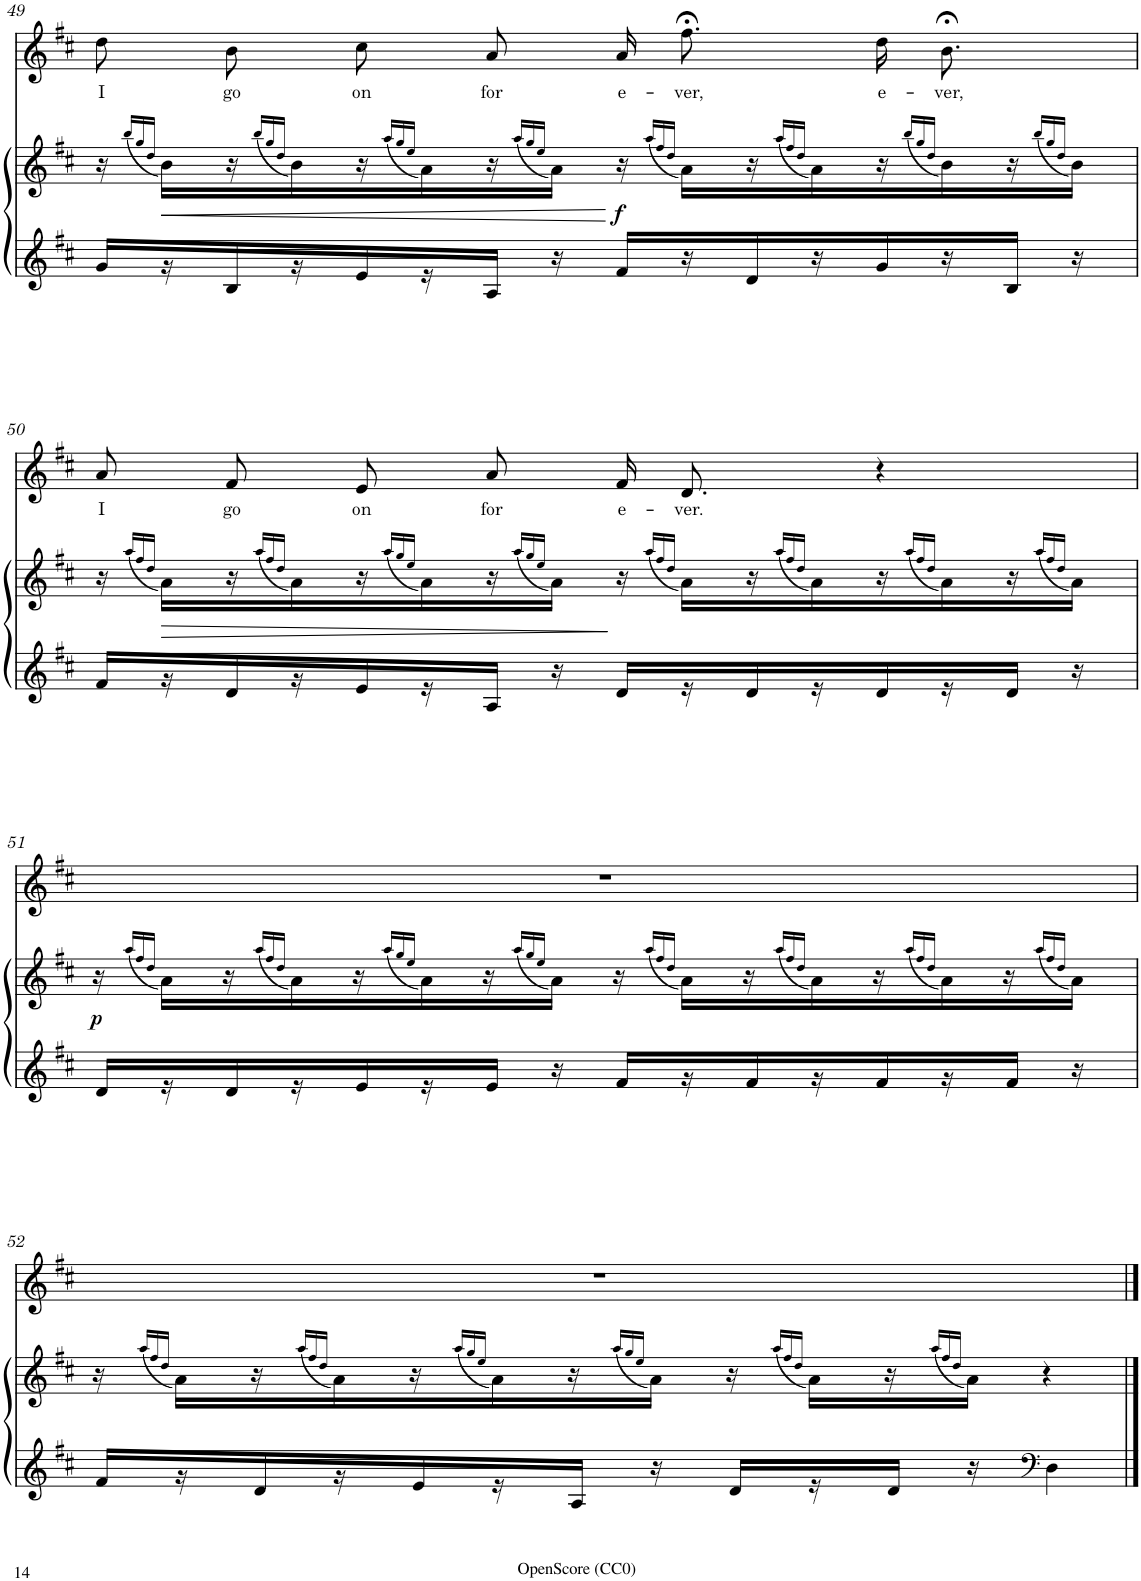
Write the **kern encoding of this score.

**kern	**kern	**dynam	**kern	**text
*part2	*part2	*part2	*part1	*part1
*staff3	*staff2	*staff2/3	*staff1	*staff1
*I"Piano	*	*	*I"Voice	*
*I'Pno	*	*	*	*
!!LO:PB:g=z
*clefG2	*clefG2	*	*clefG2	*
*k[f#c#]	*k[f#c#]	*	*k[f#c#]	*
*M4/4	*M4/4	*	*M4/4	*
*met(c)	*met(c)	*	*met(c)	*
=49	=49	=49	=49	=49
!	!	!	!	!LO:LY:b
16g/LL	16r	.	8dd\L	I
.	(16qbb/LL	.	.	.
.	16qgg/	.	.	.
.	16qdd/JJ	.	.	.
16r	16b\LL)	.	.	.
!	!	!	!	!LO:LY:b
16B/	16r	.	8b\J	go
.	(16qbb/LL	.	.	.
.	16qgg/	.	.	.
.	16qdd/JJ	.	.	.
16r	16b\)	.	.	.
!	!	!	!	!LO:LY:b
16e/	16r	.	8cc#\L	on
.	(16qaa/LL	.	.	.
.	16qgg/	.	.	.
.	16qee/JJ	.	.	.
16r	16a\)	.	.	.
!	!	!	!	!LO:LY:b
16A/JJ	16r	.	8a\J	for
.	(16qaa/LL	.	.	.
.	16qgg/	.	.	.
.	16qee/JJ	.	.	.
16r	16a\JJ)	.	.	.
!	!	!LO:DY:b	!	!LO:LY:b
16f#/LL	16r	f	16a\KL	e-
.	(16qaa/LL	.	.	.
.	16qff#/	.	.	.
.	16qdd/JJ	.	.	.
!	!	!	!	!LO:LY:b
16r	16a\LL)	.	8.ff#;<\J	-ver,
16d/	16r	.	.	.
.	(16qaa/LL	.	.	.
.	16qff#/	.	.	.
.	16qdd/JJ	.	.	.
16r	16a\)	.	.	.
!	!	!	!	!LO:LY:b
16g/	16r	.	16dd\KL	e-
.	(16qbb/LL	.	.	.
.	16qgg/	.	.	.
.	16qdd/JJ	.	.	.
!	!	!	!	!LO:LY:b
16r	16b\)	.	8.b;<\J	-ver,
16B/JJ	16r	.	.	.
.	(16qbb/LL	.	.	.
.	16qgg/	.	.	.
.	16qdd/JJ	.	.	.
16r	16b\JJ)	.	.	.
!!LO:LB:g=z
=50	=50	=50	=50	=50
!	!	!	!	!LO:LY:b
16f#/LL	16r	.	8a/L	I
.	(16qaa/LL	.	.	.
.	16qff#/	.	.	.
.	16qdd/JJ	.	.	.
16r	16a\LL)	.	.	.
!	!	!	!	!LO:LY:b
16d/	16r	.	8f#/J	go
.	(16qaa/LL	.	.	.
.	16qff#/	.	.	.
.	16qdd/JJ	.	.	.
16r	16a\)	.	.	.
!	!	!	!	!LO:LY:b
16e/	16r	.	8e/L	on
.	(16qaa/LL	.	.	.
.	16qgg/	.	.	.
.	16qee/JJ	.	.	.
16r	16a\)	.	.	.
!	!	!	!	!LO:LY:b
16A/JJ	16r	.	8a/J	for
.	(16qaa/LL	.	.	.
.	16qgg/	.	.	.
.	16qee/JJ	.	.	.
16r	16a\JJ)	.	.	.
!	!	!	!	!LO:LY:b
16d/LL	16r	.	16f#/KL	e-
.	(16qaa/LL	.	.	.
.	16qff#/	.	.	.
.	16qdd/JJ	.	.	.
!	!	!	!	!LO:LY:b
16r	16a\LL)	.	8.d/J	-ver.
16d/	16r	.	.	.
.	(16qaa/LL	.	.	.
.	16qff#/	.	.	.
.	16qdd/JJ	.	.	.
16r	16a\)	.	.	.
16d/	16r	.	4r	.
.	(16qaa/LL	.	.	.
.	16qff#/	.	.	.
.	16qdd/JJ	.	.	.
16r	16a\)	.	.	.
16d/JJ	16r	.	.	.
.	(16qaa/LL	.	.	.
.	16qff#/	.	.	.
.	16qdd/JJ	.	.	.
16r	16a\JJ)	.	.	.
!!LO:LB:g=z
=51	=51	=51	=51	=51
!	!	!LO:DY:b	!	!
16d/LL	16r	p	1r	.
.	(16qaa/LL	.	.	.
.	16qff#/	.	.	.
.	16qdd/JJ	.	.	.
16r	16a\LL)	.	.	.
16d/	16r	.	.	.
.	(16qaa/LL	.	.	.
.	16qff#/	.	.	.
.	16qdd/JJ	.	.	.
16r	16a\)	.	.	.
16e/	16r	.	.	.
.	(16qaa/LL	.	.	.
.	16qgg/	.	.	.
.	16qee/JJ	.	.	.
16r	16a\)	.	.	.
16e/JJ	16r	.	.	.
.	(16qaa/LL	.	.	.
.	16qgg/	.	.	.
.	16qee/JJ	.	.	.
16r	16a\JJ)	.	.	.
16f#/LL	16r	.	.	.
.	(16qaa/LL	.	.	.
.	16qff#/	.	.	.
.	16qdd/JJ	.	.	.
16r	16a\LL)	.	.	.
16f#/	16r	.	.	.
.	(16qaa/LL	.	.	.
.	16qff#/	.	.	.
.	16qdd/JJ	.	.	.
16r	16a\)	.	.	.
16f#/	16r	.	.	.
.	(16qaa/LL	.	.	.
.	16qff#/	.	.	.
.	16qdd/JJ	.	.	.
16r	16a\)	.	.	.
16f#/JJ	16r	.	.	.
.	(16qaa/LL	.	.	.
.	16qff#/	.	.	.
.	16qdd/JJ	.	.	.
16r	16a\JJ)	.	.	.
!!LO:LB:g=z
=52	=52	=52	=52	=52
16f#/LL	16r	.	1r	.
.	(16qaa/LL	.	.	.
.	16qff#/	.	.	.
.	16qdd/JJ	.	.	.
16r	16a\LL)	.	.	.
16d/	16r	.	.	.
.	(16qaa/LL	.	.	.
.	16qff#/	.	.	.
.	16qdd/JJ	.	.	.
16r	16a\)	.	.	.
16e/	16r	.	.	.
.	(16qaa/LL	.	.	.
.	16qgg/	.	.	.
.	16qee/JJ	.	.	.
16r	16a\)	.	.	.
16A/JJ	16r	.	.	.
.	(16qaa/LL	.	.	.
.	16qgg/	.	.	.
.	16qee/JJ	.	.	.
16r	16a\JJ)	.	.	.
16d/LL	16r	.	.	.
.	(16qaa/LL	.	.	.
.	16qff#/	.	.	.
.	16qdd/JJ	.	.	.
16r	16a\LL)	.	.	.
16d/JJ	16r	.	.	.
.	(16qaa/LL	.	.	.
.	16qff#/	.	.	.
.	16qdd/JJ	.	.	.
16r	16a\JJ)	.	.	.
*clefF4	*	*	*	*
4D\	4r	.	.	.
==	==	==	==	==
*-	*-	*-	*-	*-
